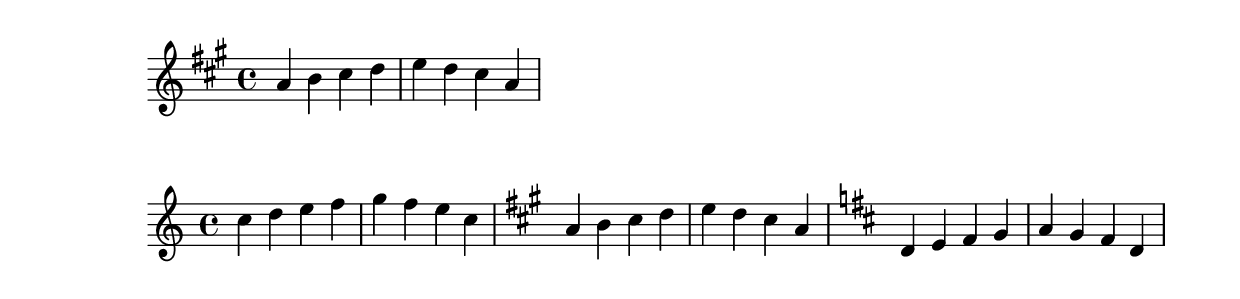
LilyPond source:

\version "2.24.0"

notes = \relative c'' { 
      \key c \major 
      c4 d e f g f e c }

\score {
       \transpose ees c \notes
}

\new Staff {
    \notes
    \transpose ees c { \notes }
    \transpose bes c { \notes }
 }